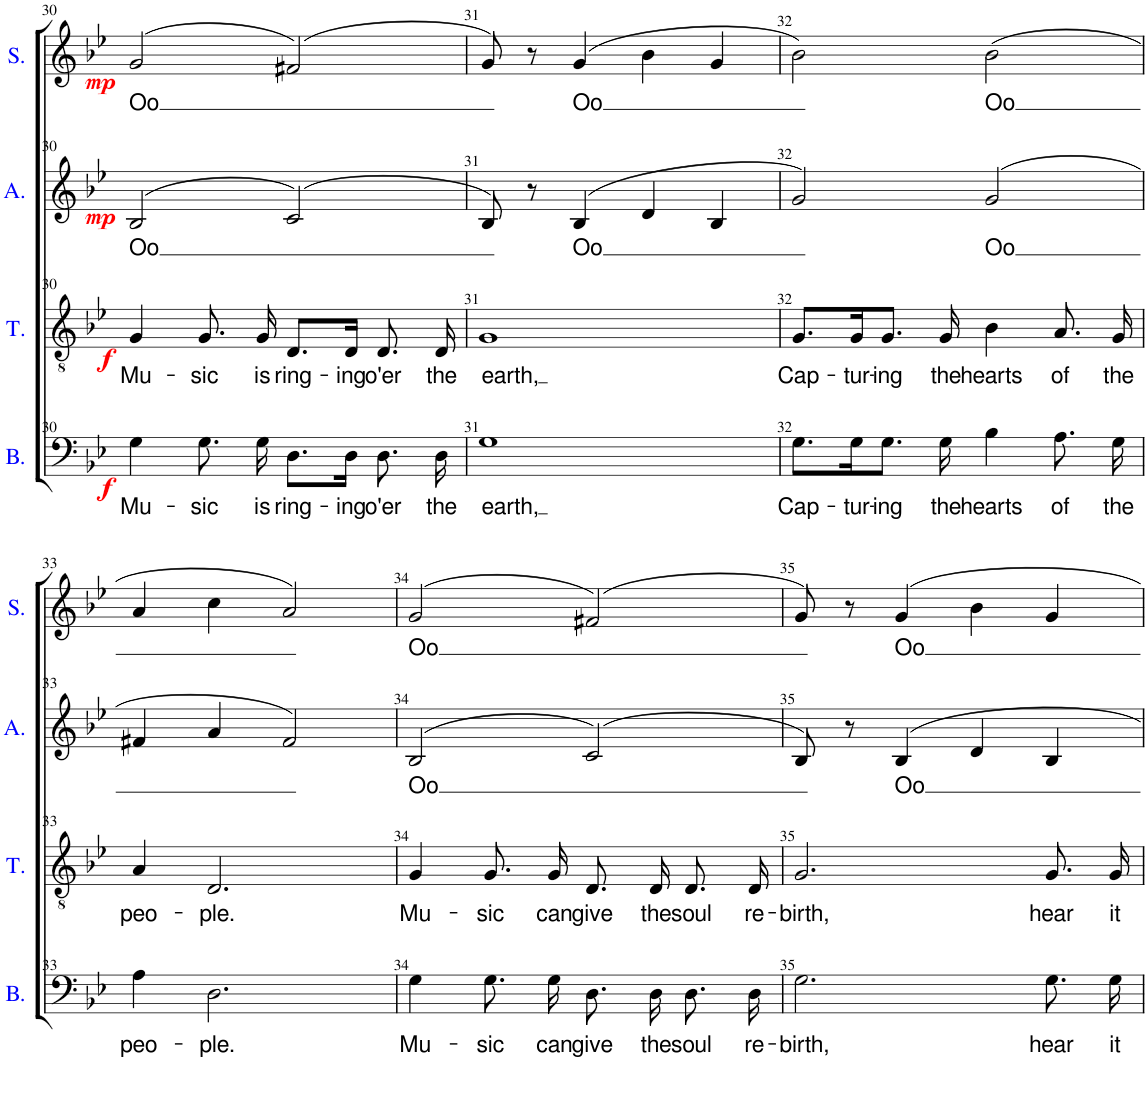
**kern	**text	**dynam	**kern	**text	**dynam	**kern	**text	**dynam	**kern	**text	**dynam
*part4	*part4	*part4	*part3	*part3	*part3	*part2	*part2	*part2	*part1	*part1	*part1
*staff4	*staff4	*staff4	*staff3	*staff3	*staff3	*staff2	*staff2	*staff2	*staff1	*staff1	*staff1
*I"Bass	*	*	*I"Tenor	*	*	*I"Alto	*	*	*I"Soprano	*	*
*I'B.	*	*	*I'T.	*	*	*I'A.	*	*	*I'S.	*	*
!!LO:PB:g=z
*clefF4	*	*	*clefGv2	*	*	*clefG2	*	*	*clefG2	*	*
*k[b-e-]	*	*	*k[b-e-]	*	*	*k[b-e-]	*	*	*k[b-e-]	*	*
*M4/4	*	*	*M4/4	*	*	*M4/4	*	*	*M4/4	*	*
=30	=30	=30	=30	=30	=30	=30	=30	=30	=30	=30	=30
!	!LO:LY:b	!LO:DY:b	!	!LO:LY:b	!LO:DY:b	!	!LO:LY:b	!LO:DY:b	!	!LO:LY:b	!LO:DY:b
4G\	Mu-	f	4G/	Mu-	f	(>2B-/	Oo	mp	(>2g/	Oo	mp
!	!LO:LY:b	!	!	!LO:LY:b	!	!	!	!	!	!	!
8.G\	-sic	.	8.G/	-sic	.	.	.	.	.	.	.
!	!LO:LY:b	!	!	!LO:LY:b	!	!	!	!	!	!	!
16G\	is	.	16G/	is	.	.	.	.	.	.	.
!	!LO:LY:b	!	!	!LO:LY:b	!	!	!	!	!	!	!
8.D\L	ring-	.	8.D/L	ring-	.	(>2c/)	.	.	(>2f#X/)	.	.
!	!LO:LY:b	!	!	!LO:LY:b	!	!	!	!	!	!	!
16D\Jk	-ing	.	16D/Jk	-ing	.	.	.	.	.	.	.
!	!LO:LY:b	!	!	!LO:LY:b	!	!	!	!	!	!	!
8.D\	o'er	.	8.D/	o'er	.	.	.	.	.	.	.
!	!LO:LY:b	!	!	!LO:LY:b	!	!	!	!	!	!	!
16D\	the	.	16D/	the	.	.	.	.	.	.	.
=31	=31	=31	=31	=31	=31	=31	=31	=31	=31	=31	=31
!	!LO:LY:b	!	!	!LO:LY:b	!	!	!	!	!	!	!
1G	earth,	.	1G	earth,	.	8B-/)	.	.	8g/)	.	.
.	.	.	.	.	.	8r	.	.	8r	.	.
!	!	!	!	!	!	!	!LO:LY:b	!	!	!LO:LY:b	!
.	.	.	.	.	.	(>4B-/	Oo	.	(4g/	Oo	.
.	.	.	.	.	.	4d/	.	.	4b-\	.	.
.	.	.	.	.	.	4B-/	.	.	4g/	.	.
=32	=32	=32	=32	=32	=32	=32	=32	=32	=32	=32	=32
!	!LO:LY:b	!	!	!LO:LY:b	!	!	!	!	!	!	!
8.G\L	Cap-	.	8.G/L	Cap-	.	2g/)	.	.	2b-\)	.	.
!	!LO:LY:b	!	!	!LO:LY:b	!	!	!	!	!	!	!
16G\K	-tur-	.	16G/K	-tur-	.	.	.	.	.	.	.
!	!LO:LY:b	!	!	!LO:LY:b	!	!	!	!	!	!	!
8.G\J	-ing	.	8.G/J	-ing	.	.	.	.	.	.	.
!	!LO:LY:b	!	!	!LO:LY:b	!	!	!	!	!	!	!
16G\	the	.	16G/	the	.	.	.	.	.	.	.
!	!LO:LY:b	!	!	!LO:LY:b	!	!	!LO:LY:b	!	!	!LO:LY:b	!
4B-\	hearts	.	4B-\	hearts	.	(>2g/	Oo	.	(2b-\	Oo	.
!	!LO:LY:b	!	!	!LO:LY:b	!	!	!	!	!	!	!
8.A\	of	.	8.A/	of	.	.	.	.	.	.	.
!	!LO:LY:b	!	!	!LO:LY:b	!	!	!	!	!	!	!
16G\	the	.	16G/	the	.	.	.	.	.	.	.
!!LO:LB:g=z
=33	=33	=33	=33	=33	=33	=33	=33	=33	=33	=33	=33
!	!LO:LY:b	!	!	!LO:LY:b	!	!	!	!	!	!	!
4A\	peo-	.	4A/	peo-	.	4f#X/	.	.	4a/	.	.
!	!LO:LY:b	!	!	!LO:LY:b	!	!	!	!	!	!	!
2.D\	-ple.	.	2.D/	-ple.	.	4a/	.	.	4cc\	.	.
.	.	.	.	.	.	2f#/)	.	.	2a/)	.	.
=34	=34	=34	=34	=34	=34	=34	=34	=34	=34	=34	=34
!	!LO:LY:b	!	!	!LO:LY:b	!	!	!LO:LY:b	!	!	!LO:LY:b	!
4G\	Mu-	.	4G/	Mu-	.	(>2B-/	Oo	.	(>2g/	Oo	.
!	!LO:LY:b	!	!	!LO:LY:b	!	!	!	!	!	!	!
8.G\	-sic	.	8.G/	-sic	.	.	.	.	.	.	.
!	!LO:LY:b	!	!	!LO:LY:b	!	!	!	!	!	!	!
16G\	can	.	16G/	can	.	.	.	.	.	.	.
!	!LO:LY:b	!	!	!LO:LY:b	!	!	!	!	!	!	!
8.D\	give	.	8.D/	give	.	(>2c/)	.	.	(>2f#X/)	.	.
!	!LO:LY:b	!	!	!LO:LY:b	!	!	!	!	!	!	!
16D\	the	.	16D/	the	.	.	.	.	.	.	.
!	!LO:LY:b	!	!	!LO:LY:b	!	!	!	!	!	!	!
8.D\	soul	.	8.D/	soul	.	.	.	.	.	.	.
!	!LO:LY:b	!	!	!LO:LY:b	!	!	!	!	!	!	!
16D\	re-	.	16D/	re-	.	.	.	.	.	.	.
=35	=35	=35	=35	=35	=35	=35	=35	=35	=35	=35	=35
!	!LO:LY:b	!	!	!LO:LY:b	!	!	!	!	!	!	!
2.G\	-birth,	.	2.G/	-birth,	.	8B-/)	.	.	8g/)	.	.
.	.	.	.	.	.	8r	.	.	8r	.	.
!	!	!	!	!	!	!	!LO:LY:b	!	!	!LO:LY:b	!
.	.	.	.	.	.	4B-/	Oo	.	4g/	Oo	.
.	.	.	.	.	.	4d/	.	.	4b-\	.	.
!	!LO:LY:b	!	!	!LO:LY:b	!	!	!	!	!	!	!
8.G\	hear	.	8.G/	hear	.	4B-/	.	.	4g/	.	.
!	!LO:LY:b	!	!	!LO:LY:b	!	!	!	!	!	!	!
16G\	it	.	16G/	it	.	.	.	.	.	.	.
=	=	=	=	=	=	=	=	=	=	=	=
*-	*-	*-	*-	*-	*-	*-	*-	*-	*-	*-	*-
